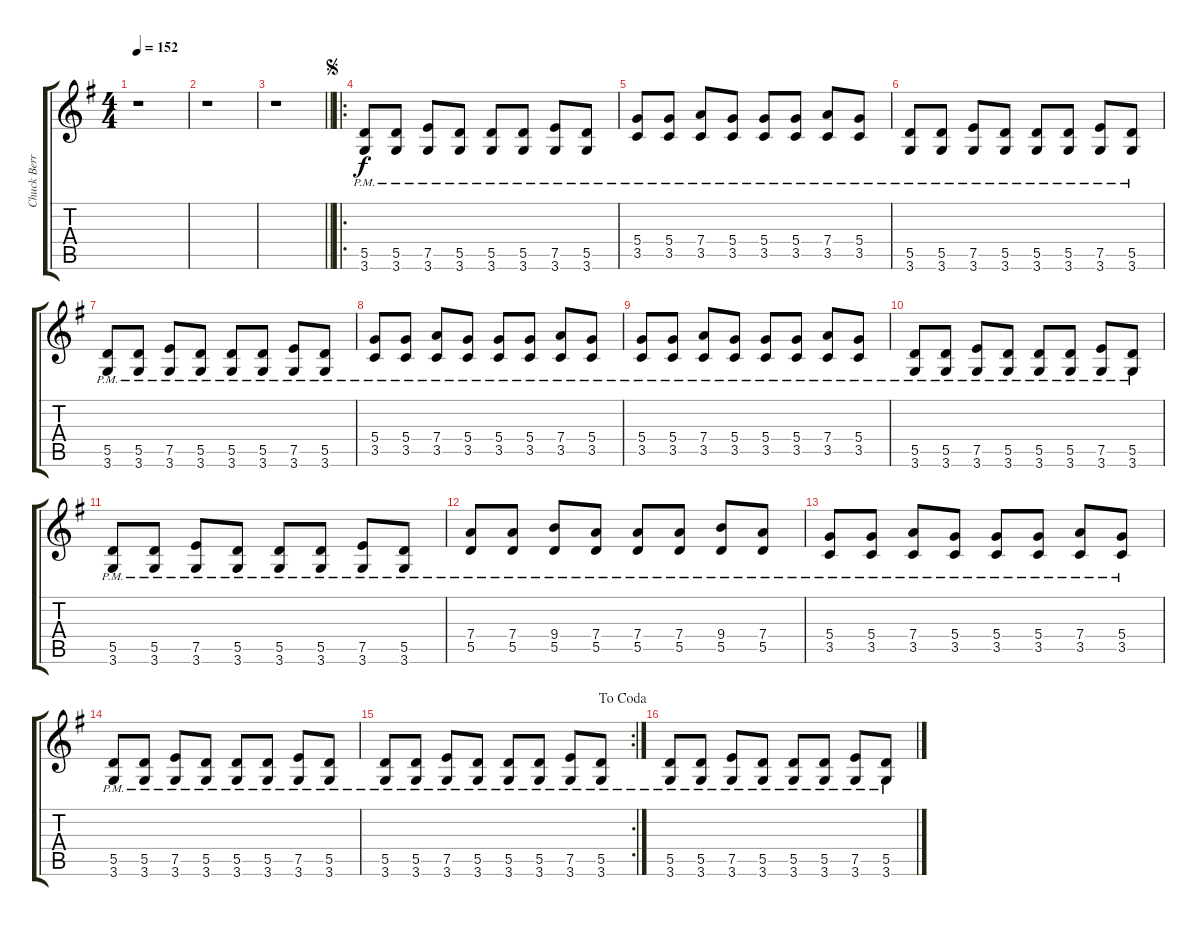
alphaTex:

\track ("Chuck Berry - Electric Guitar 2" "Chuck Berr") {instrument electricguitarclean}
\staff {score tabs}
\tuning (E4 B3 G3 D3 A2 E2) {hide}
\ts (4 4)
\tempo 152
\clef g2
\ks g
r.1{dy f instrument electricguitarclean} |
r.1 |
\barLineRight lightlight
r.1 |
\ro
\jump segno
(5.5{pm} 3.6{pm}).8 (5.5{pm} 3.6{pm}).8 (7.5{pm} 3.6{pm}).8 (5.5{pm} 3.6{pm}).8 (5.5{pm} 3.6{pm}).8 (5.5{pm} 3.6{pm}).8 (7.5{pm} 3.6{pm}).8 (5.5{pm} 3.6{pm}).8 |
(5.4{pm} 3.5{pm}).8 (5.4{pm} 3.5{pm}).8 (7.4{pm} 3.5{pm}).8 (5.4{pm} 3.5{pm}).8 (5.4{pm} 3.5{pm}).8 (5.4{pm} 3.5{pm}).8 (7.4{pm} 3.5{pm}).8 (5.4{pm} 3.5{pm}).8 |
(5.5{pm} 3.6{pm}).8 (5.5{pm} 3.6{pm}).8 (7.5{pm} 3.6{pm}).8 (5.5{pm} 3.6{pm}).8 (5.5{pm} 3.6{pm}).8 (5.5{pm} 3.6{pm}).8 (7.5{pm} 3.6{pm}).8 (5.5{pm} 3.6{pm}).8 |
(5.5{pm} 3.6{pm}).8 (5.5{pm} 3.6{pm}).8 (7.5{pm} 3.6{pm}).8 (5.5{pm} 3.6{pm}).8 (5.5{pm} 3.6{pm}).8 (5.5{pm} 3.6{pm}).8 (7.5{pm} 3.6{pm}).8 (5.5{pm} 3.6{pm}).8 |
(5.4{pm} 3.5{pm}).8 (5.4{pm} 3.5{pm}).8 (7.4{pm} 3.5{pm}).8 (5.4{pm} 3.5{pm}).8 (5.4{pm} 3.5{pm}).8 (5.4{pm} 3.5{pm}).8 (7.4{pm} 3.5{pm}).8 (5.4{pm} 3.5{pm}).8 |
(5.4{pm} 3.5{pm}).8 (5.4{pm} 3.5{pm}).8 (7.4{pm} 3.5{pm}).8 (5.4{pm} 3.5{pm}).8 (5.4{pm} 3.5{pm}).8 (5.4{pm} 3.5{pm}).8 (7.4{pm} 3.5{pm}).8 (5.4{pm} 3.5{pm}).8 |
(5.5{pm} 3.6{pm}).8 (5.5{pm} 3.6{pm}).8 (7.5{pm} 3.6{pm}).8 (5.5{pm} 3.6{pm}).8 (5.5{pm} 3.6{pm}).8 (5.5{pm} 3.6{pm}).8 (7.5{pm} 3.6{pm}).8 (5.5{pm} 3.6{pm}).8 |
(5.5{pm} 3.6{pm}).8 (5.5{pm} 3.6{pm}).8 (7.5{pm} 3.6{pm}).8 (5.5{pm} 3.6{pm}).8 (5.5{pm} 3.6{pm}).8 (5.5{pm} 3.6{pm}).8 (7.5{pm} 3.6{pm}).8 (5.5{pm} 3.6{pm}).8 |
(7.4{pm} 5.5{pm}).8 (7.4{pm} 5.5{pm}).8 (9.4{pm} 5.5{pm}).8 (7.4{pm} 5.5{pm}).8 (7.4{pm} 5.5{pm}).8 (7.4{pm} 5.5{pm}).8 (9.4{pm} 5.5{pm}).8 (7.4{pm} 5.5{pm}).8 |
(5.4{pm} 3.5{pm}).8 (5.4{pm} 3.5{pm}).8 (7.4{pm} 3.5{pm}).8 (5.4{pm} 3.5{pm}).8 (5.4{pm} 3.5{pm}).8 (5.4{pm} 3.5{pm}).8 (7.4{pm} 3.5{pm}).8 (5.4{pm} 3.5{pm}).8 |
(5.5{pm} 3.6{pm}).8 (5.5{pm} 3.6{pm}).8 (7.5{pm} 3.6{pm}).8 (5.5{pm} 3.6{pm}).8 (5.5{pm} 3.6{pm}).8 (5.5{pm} 3.6{pm}).8 (7.5{pm} 3.6{pm}).8 (5.5{pm} 3.6{pm}).8 |
\rc 2
\jump dacoda
(5.5{pm} 3.6{pm}).8 (5.5{pm} 3.6{pm}).8 (7.5{pm} 3.6{pm}).8 (5.5{pm} 3.6{pm}).8 (5.5{pm} 3.6{pm}).8 (5.5{pm} 3.6{pm}).8 (7.5{pm} 3.6{pm}).8 (5.5{pm} 3.6{pm}).8 |
(5.5{pm} 3.6{pm}).8 (5.5{pm} 3.6{pm}).8 (7.5{pm} 3.6{pm}).8 (5.5{pm} 3.6{pm}).8 (5.5{pm} 3.6{pm}).8 (5.5{pm} 3.6{pm}).8 (7.5{pm} 3.6{pm}).8 (5.5{pm} 3.6{pm}).8
